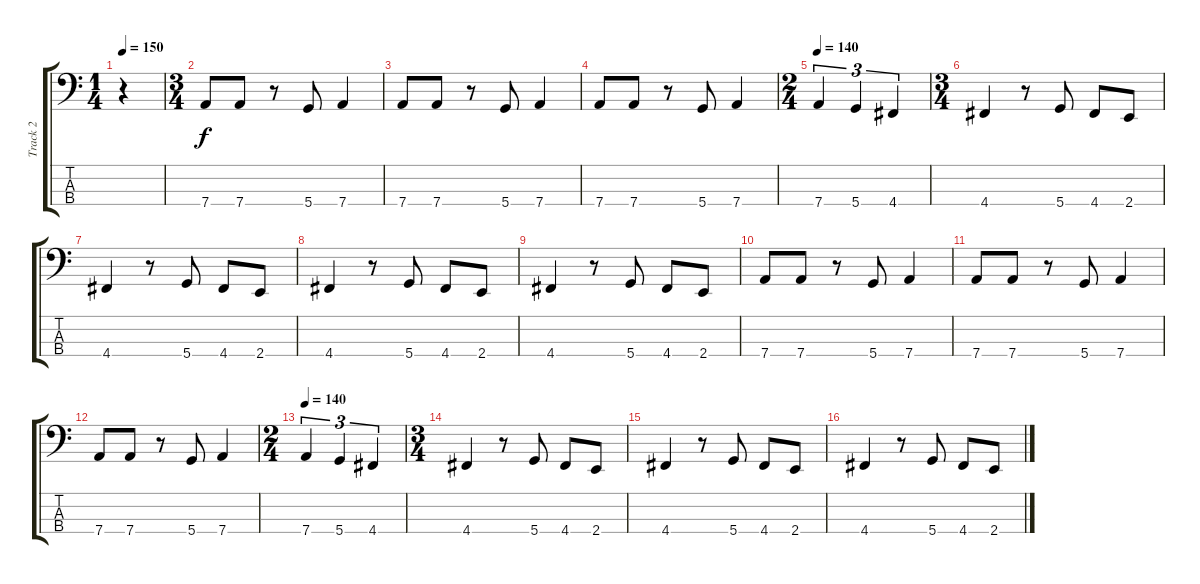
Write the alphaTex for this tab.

\track ("Track 2" "Track 2") {instrument electricbasspick}
\staff {score tabs}
\tuning (G2 D2 A1 D1) {hide}
\ts (1 4)
\tempo 150
\clef f4
\ks c
r.4{dy f} |
\ts (3 4)
7.4.8 7.4.8 r.8 5.4.8 7.4.4 |
7.4.8 7.4.8 r.8 5.4.8 7.4.4 |
7.4.8 7.4.8 r.8 5.4.8 7.4.4 |
\ts (2 4)
\tempo 140
7.4.4{tu (3 2)} 5.4.4{tu (3 2)} 4.4.4{tu (3 2)} |
\ts (3 4)
4.4.4 r.8 5.4.8 4.4.8 2.4.8 |
4.4.4 r.8 5.4.8 4.4.8 2.4.8 |
4.4.4 r.8 5.4.8 4.4.8 2.4.8 |
4.4.4 r.8 5.4.8 4.4.8 2.4.8 |
7.4.8 7.4.8 r.8 5.4.8 7.4.4 |
7.4.8 7.4.8 r.8 5.4.8 7.4.4 |
7.4.8 7.4.8 r.8 5.4.8 7.4.4 |
\ts (2 4)
\tempo 140
7.4.4{tu (3 2)} 5.4.4{tu (3 2)} 4.4.4{tu (3 2)} |
\ts (3 4)
4.4.4 r.8 5.4.8 4.4.8 2.4.8 |
4.4.4 r.8 5.4.8 4.4.8 2.4.8 |
4.4.4 r.8 5.4.8 4.4.8 2.4.8
